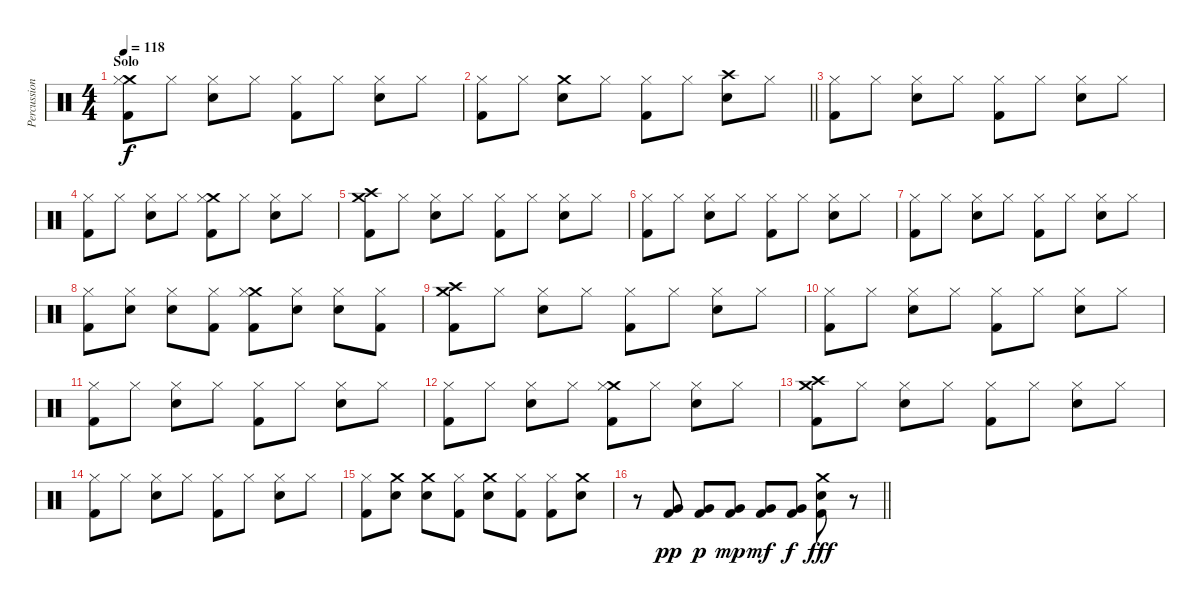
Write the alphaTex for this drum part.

\track ("Percussion" "Percussion") {instrument percussion}
\staff {score}
\articulation defaults
\ts (4 4)
\section ("" "Solo")
\tempo 118
\clef neutral
\ks c
("Crash medium (hit)" "Hi-Hat (closed)" "Kick (hit) 2").8{dy f} "Hi-Hat (closed)".8 ("Hi-Hat (closed)" "Electric Snare (hit)").8 "Hi-Hat (closed)".8 ("Hi-Hat (closed)" "Kick (hit) 2").8 "Hi-Hat (closed)".8 ("Hi-Hat (closed)" "Electric Snare (hit)").8 "Hi-Hat (closed)".8 |
\barLineRight lightlight
("Hi-Hat (closed)" "Kick (hit) 2").8 "Hi-Hat (closed)".8 ("Crash medium (hit)" "Electric Snare (hit)").8 "Hi-Hat (closed)".8 ("Hi-Hat (closed)" "Kick (hit) 2").8 "Hi-Hat (closed)".8 ("Crash high (hit)" "Electric Snare (hit)").8 "Hi-Hat (closed)".8 |
("Hi-Hat (closed)" "Kick (hit) 2").8 "Hi-Hat (closed)".8 ("Hi-Hat (closed)" "Electric Snare (hit)").8 "Hi-Hat (closed)".8 ("Hi-Hat (closed)" "Kick (hit) 2").8 "Hi-Hat (closed)".8 ("Hi-Hat (closed)" "Electric Snare (hit)").8 "Hi-Hat (closed)".8 |
("Hi-Hat (closed)" "Kick (hit) 2").8 "Hi-Hat (closed)".8 ("Hi-Hat (closed)" "Electric Snare (hit)").8 "Hi-Hat (closed)".8 ("Crash medium (hit)" "Hi-Hat (closed)" "Kick (hit) 2").8 "Hi-Hat (closed)".8 ("Hi-Hat (closed)" "Electric Snare (hit)").8 "Hi-Hat (closed)".8 |
("Crash high (hit)" "Crash medium (hit)" "Kick (hit) 2").8 "Hi-Hat (closed)".8 ("Hi-Hat (closed)" "Electric Snare (hit)").8 "Hi-Hat (closed)".8 ("Hi-Hat (closed)" "Kick (hit) 2").8 "Hi-Hat (closed)".8 ("Hi-Hat (closed)" "Electric Snare (hit)").8 "Hi-Hat (closed)".8 |
("Hi-Hat (closed)" "Kick (hit) 2").8 "Hi-Hat (closed)".8 ("Hi-Hat (closed)" "Electric Snare (hit)").8 "Hi-Hat (closed)".8 ("Hi-Hat (closed)" "Kick (hit) 2").8 "Hi-Hat (closed)".8 ("Hi-Hat (closed)" "Electric Snare (hit)").8 "Hi-Hat (closed)".8 |
("Hi-Hat (closed)" "Kick (hit) 2").8 "Hi-Hat (closed)".8 ("Hi-Hat (closed)" "Electric Snare (hit)").8 "Hi-Hat (closed)".8 ("Hi-Hat (closed)" "Kick (hit) 2").8 "Hi-Hat (closed)".8 ("Hi-Hat (closed)" "Electric Snare (hit)").8 "Hi-Hat (closed)".8 |
("Hi-Hat (closed)" "Kick (hit) 2").8 ("Hi-Hat (closed)" "Electric Snare (hit)").8 ("Hi-Hat (closed)" "Electric Snare (hit)").8 ("Hi-Hat (closed)" "Kick (hit) 2").8 ("Crash medium (hit)" "Hi-Hat (closed)" "Kick (hit) 2").8 ("Hi-Hat (closed)" "Electric Snare (hit)").8 ("Hi-Hat (closed)" "Electric Snare (hit)").8 ("Hi-Hat (closed)" "Kick (hit) 2").8 |
("Crash high (hit)" "Crash medium (hit)" "Kick (hit) 2").8 "Hi-Hat (closed)".8 ("Hi-Hat (closed)" "Electric Snare (hit)").8 "Hi-Hat (closed)".8 ("Hi-Hat (closed)" "Kick (hit) 2").8 "Hi-Hat (closed)".8 ("Hi-Hat (closed)" "Electric Snare (hit)").8 "Hi-Hat (closed)".8 |
("Hi-Hat (closed)" "Kick (hit) 2").8 "Hi-Hat (closed)".8 ("Hi-Hat (closed)" "Electric Snare (hit)").8 "Hi-Hat (closed)".8 ("Hi-Hat (closed)" "Kick (hit) 2").8 "Hi-Hat (closed)".8 ("Hi-Hat (closed)" "Electric Snare (hit)").8 "Hi-Hat (closed)".8 |
("Hi-Hat (closed)" "Kick (hit) 2").8 "Hi-Hat (closed)".8 ("Hi-Hat (closed)" "Electric Snare (hit)").8 "Hi-Hat (closed)".8 ("Hi-Hat (closed)" "Kick (hit) 2").8 "Hi-Hat (closed)".8 ("Hi-Hat (closed)" "Electric Snare (hit)").8 "Hi-Hat (closed)".8 |
("Hi-Hat (closed)" "Kick (hit) 2").8 "Hi-Hat (closed)".8 ("Hi-Hat (closed)" "Electric Snare (hit)").8 "Hi-Hat (closed)".8 ("Crash medium (hit)" "Hi-Hat (closed)" "Kick (hit) 2").8 "Hi-Hat (closed)".8 ("Hi-Hat (closed)" "Electric Snare (hit)").8 "Hi-Hat (closed)".8 |
("Crash high (hit)" "Crash medium (hit)" "Kick (hit) 2").8 "Hi-Hat (closed)".8 ("Hi-Hat (closed)" "Electric Snare (hit)").8 "Hi-Hat (closed)".8 ("Hi-Hat (closed)" "Kick (hit) 2").8 "Hi-Hat (closed)".8 ("Hi-Hat (closed)" "Electric Snare (hit)").8 "Hi-Hat (closed)".8 |
("Hi-Hat (closed)" "Kick (hit) 2").8 "Hi-Hat (closed)".8 ("Hi-Hat (closed)" "Electric Snare (hit)").8 "Hi-Hat (closed)".8 ("Hi-Hat (closed)" "Kick (hit) 2").8 "Hi-Hat (closed)".8 ("Hi-Hat (closed)" "Electric Snare (hit)").8 "Hi-Hat (closed)".8 |
("Hi-Hat (closed)" "Kick (hit) 2").8 ("Crash medium (hit)" "Electric Snare (hit)").8 ("Crash medium (hit)" "Electric Snare (hit)").8 ("Hi-Hat (closed)" "Kick (hit) 2").8 ("Crash medium (hit)" "Electric Snare (hit)").8 ("Hi-Hat (closed)" "Kick (hit) 2").8 ("Hi-Hat (closed)" "Kick (hit) 2").8 ("Crash medium (hit)" "Electric Snare (hit)").8 |
\barLineRight lightlight
r.8 ("Very Low Tom (hit)" "Kick (hit) 2").8{dy pp} ("Very Low Tom (hit)" "Kick (hit) 2").8{dy p} ("Very Low Tom (hit)" "Kick (hit) 2").8{dy mp} ("Very Low Tom (hit)" "Kick (hit) 2").8{dy mf} ("Very Low Tom (hit)" "Kick (hit) 2").8{dy f} ("Crash medium (hit)" "Electric Snare (hit)" "Kick (hit) 2").8{dy fff} r.8
